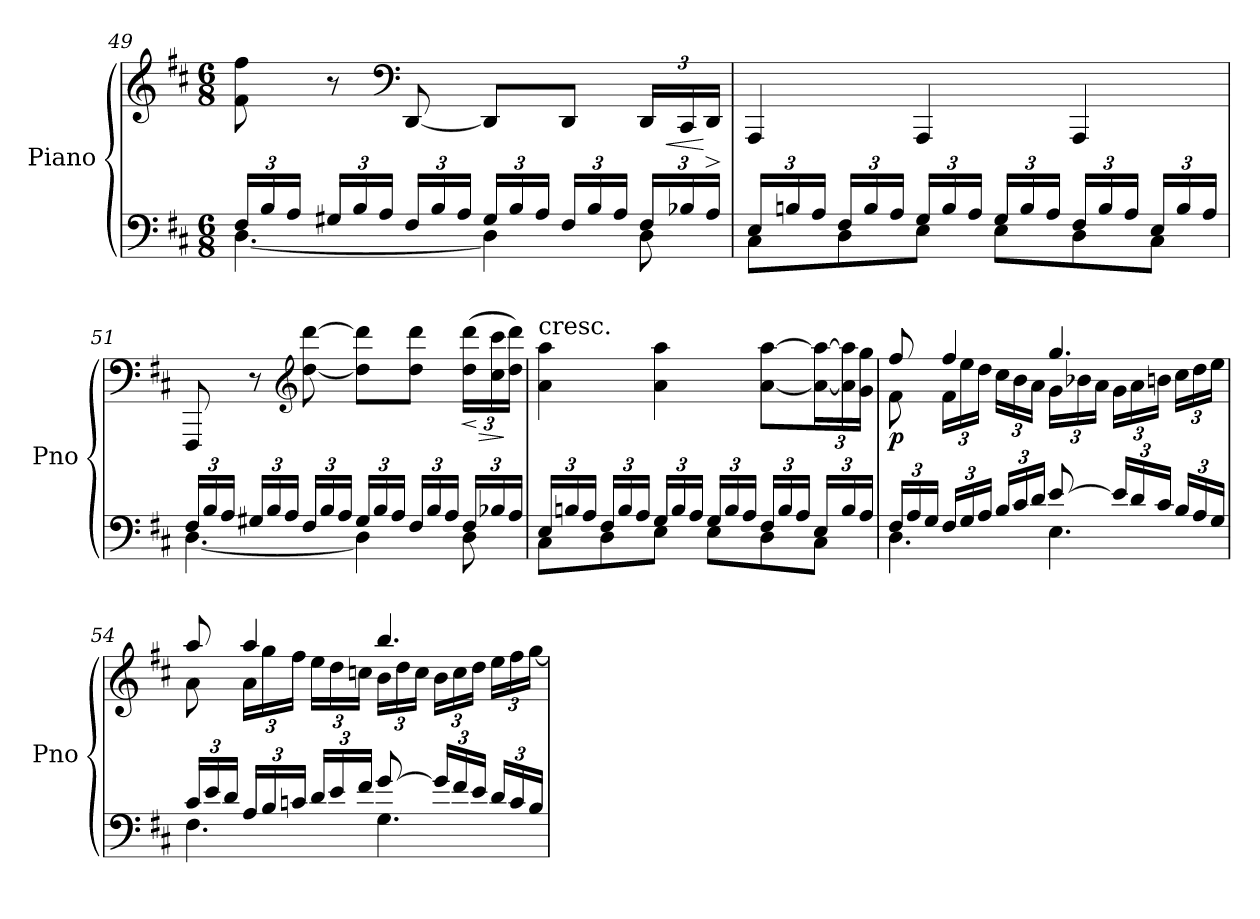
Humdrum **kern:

**kern	**kern	**dynam
*part1	*part1	*part1
*staff2	*staff1	*staff1/2
*I"Piano	*	*
*I'Pno	*	*
*clefF4	*clefG2	*
*k[f#c#]	*k[f#c#]	*
*D:	*D:	*
*M6/8	*M6/8	*
*Xbrackettup	*	*
=49	=49	=49
*^	*	*
24F#/LL	[4.D\	8f#\ 8ff#\	.
24B/	.	.	.
24A/JJ	.	.	.
24G#X/LL	.	8r	.
24B/	.	.	.
24A/JJ	.	.	.
*	*	*clefF4	*
24F#/LL	.	[8DD/	.
24B/	.	.	.
24A/JJ	.	.	.
24G#/LL	4D\]	8DD/L]	.
24B/	.	.	.
24A/JJ	.	.	.
24F#/LL	.	8DD/J	.
24B/	.	.	.
24A/JJ	.	.	.
*	*	*Xbrackettup	*
24F#/LL	8D\	24DD/LL	.
!	!	!	!LO:HP:b
24B-X/	.	24CC#/	<
!	!	!	!LO:HP:n=1:b
24A/JJ	.	24DD/JJ	[ >
*v	*v	*	*
.	.	]
!!LO:LB:g=z
=50	=50	=50
*^	*	*
24E/LL	8C#\L	4AAA/	.
24Bn/	.	.	.
24A/JJ	.	.	.
24F#/LL	8D\	.	.
24B/	.	.	.
24A/JJ	.	.	.
24G/LL	8E\J	4AAA/	.
24B/	.	.	.
24A/JJ	.	.	.
24G/LL	8E\L	.	.
24B/	.	.	.
24A/JJ	.	.	.
24F#/LL	8D\	4AAA/	.
24B/	.	.	.
24A/JJ	.	.	.
24E/LL	8C#\J	.	.
24B/	.	.	.
24A/JJ	.	.	.
=51	=51	=51	=51
24F#/LL	[4.D\	8FFF#/	.
24B/	.	.	.
24A/JJ	.	.	.
24G#X/LL	.	8r	.
24B/	.	.	.
24A/JJ	.	.	.
*	*	*clefG2	*
24F#/LL	.	[8dd\ [8ddd\	.
24B/	.	.	.
24A/JJ	.	.	.
24G#/LL	4D\]	8dd\] 8ddd\]L	.
24B/	.	.	.
24A/JJ	.	.	.
24F#/LL	.	8dd\ 8ddd\J	.
24B/	.	.	.
24A/JJ	.	.	.
!	!	!	!LO:HP:b
24F#/LL	8D\	(>24dd\ 24ddd\LL	<
!	!	!	!LO:HP:n=1:b
24B-X/	.	24cc#\ 24ccc#\	[ >
24A/JJ	.	24dd\ 24ddd\JJ)	]
!!LO:LB:g=z
=52	=52	=52	=52
!	!	!LO:TX:a:t=cresc.	!
24E/LL	8C#\L	4a\ 4aa\	.
24Bn/	.	.	.
24A/JJ	.	.	.
24F#/LL	8D\	.	.
24B/	.	.	.
24A/JJ	.	.	.
24G/LL	8E\J	4a\ 4aa\	.
24B/	.	.	.
24A/JJ	.	.	.
24G/LL	8E\L	.	.
24B/	.	.	.
24A/JJ	.	.	.
24F#/LL	8D\	[8a\ [8aa\L	.
24B/	.	.	.
24A/JJ	.	.	.
24E/LL	8C#\J	24a\_ 24aa\_L	.
24B/	.	24a\] 24aa\]	.
24A/JJ	.	24g\ 24gg\JJ	.
=53	=53	=53	=53
*	*	*^	*
!	!	!	!	!LO:DY:b
24F#/LL	4.D\	8ff#/	8f#\	p
24A/	.	.	.	.
24G/JJ	.	.	.	.
24F#/LL	.	4ff#/	24f#\LL	.
24G/	.	.	24ee\	.
24A/JJ	.	.	24dd\JJ	.
24B/LL	.	.	24cc#\LL	.
24c#/	.	.	24b\	.
24d/JJ	.	.	24a\JJ	.
[8e/	4.E\	4.gg/	24g\LL	.
.	.	.	24b-X\	.
.	.	.	24a\JJ	.
24e/LL]	.	.	24g\LL	.
24d/	.	.	24a\	.
24c#/JJ	.	.	24bn\JJ	.
24B/LL	.	.	24cc#\LL	.
24A/	.	.	24dd\	.
24G/JJ	.	.	24ee\JJ	.
!!LO:LB:g=z	!!
=54	=54	=54	=54	=54
24c#/LL	4.F#\	8aa/	8a\	.
24e/	.	.	.	.
24d/JJ	.	.	.	.
24A/LL	.	4aa/	24a\LL	.
24B/	.	.	24gg\	.
24cn/JJ	.	.	24ff#\JJ	.
24d/LL	.	.	24ee\LL	.
24e/	.	.	24dd\	.
24f#/JJ	.	.	24ccn\JJ	.
[8g/	4.G\	4.bb/	24b\LL	.
.	.	.	24dd\	.
.	.	.	24cc\JJ	.
24g/LL]	.	.	24b\LL	.
24f#/	.	.	24cc\	.
24e/JJ	.	.	24dd\JJ	.
24d/LL	.	.	24ee\LL	.
24c/	.	.	24ff#\	.
24B/JJ	.	.	[24gg\JJ	.
*v	*v	*	*	*
*	*v	*v	*
=	=	=
*-	*-	*-
